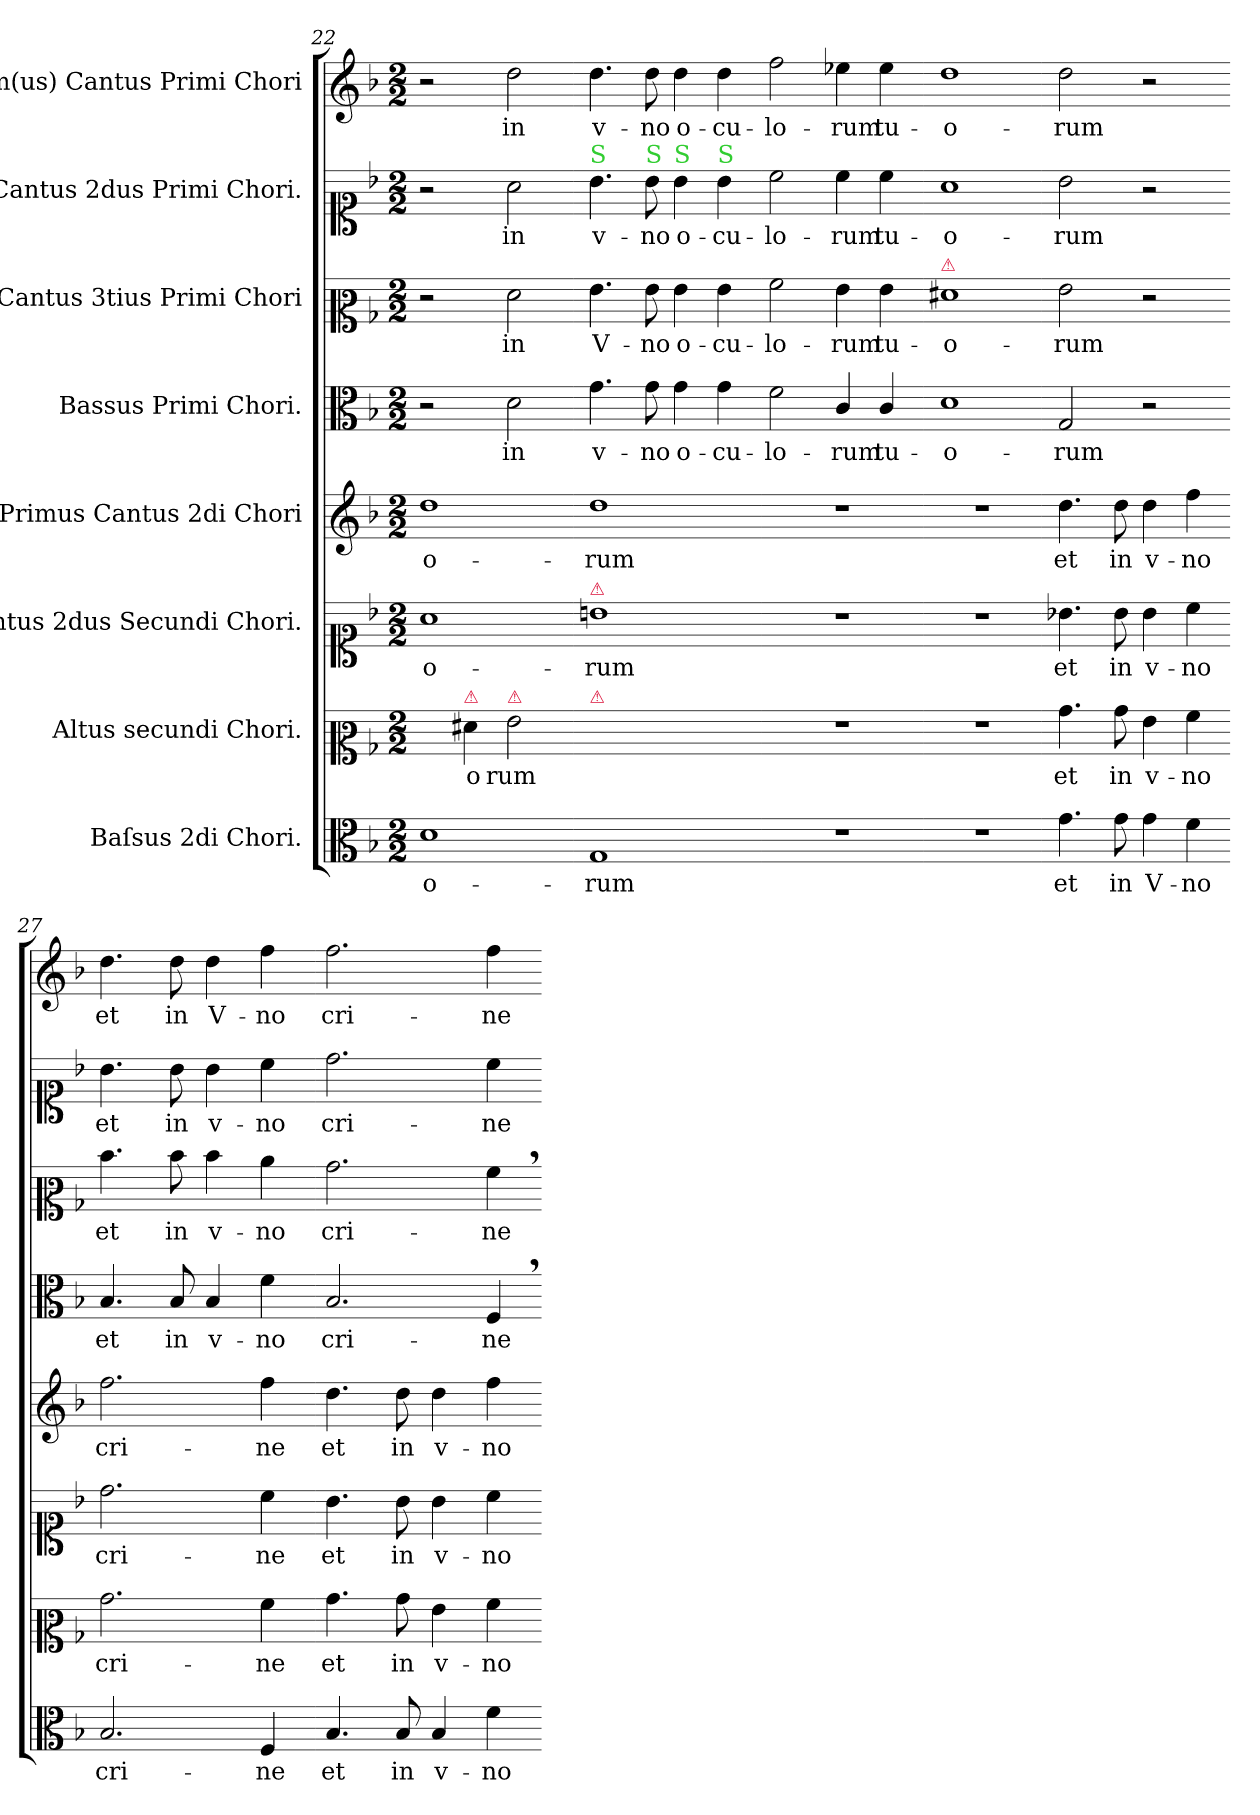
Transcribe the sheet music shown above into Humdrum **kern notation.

**kern	**text	**kern	**text	**kern	**text	**kern	**text	**kern	**text	**kern	**text	**kern	**text	**kern	**text
*part8	*part8	*part7	*part7	*part6	*part6	*part5	*part5	*part4	*part4	*part3	*part3	*part2	*part2	*part1	*part1
*staff8	*staff8	*staff7	*staff7	*staff6	*staff6	*staff5	*staff5	*staff4	*staff4	*staff3	*staff3	*staff2	*staff2	*staff1	*staff1
*I"Baſsus 2di Chori.	*	*I"Altus secundi Chori.	*	*I"Cantus 2dus Secundi Chori.	*	*I"Primus Cantus 2di Chori	*	*I"Bassus Primi Chori.	*	*I"Cantus 3tius Primi Chori	*	*I"Cantus 2dus Primi Chori.	*	*I"Im(us) Cantus Primi Chori	*
*clefC3	*	*clefC2	*	*clefC1	*	*clefG2	*	*clefC3	*	*clefC2	*	*clefC1	*	*clefG2	*
*k[b-]	*	*k[b-]	*	*k[b-]	*	*k[b-]	*	*k[b-]	*	*k[b-]	*	*k[b-]	*	*k[b-]	*
*M2/2	*	*M2/2	*	*M2/2	*	*M2/2	*	*M2/2	*	*M2/2	*	*M2/2	*	*M2/2	*
=22	=22	=22	=22	=22	=22	=22	=22	=22	=22	=22	=22	=22	=22	=22	=22
1d	-o-	4ryy	.	1a	-o-	1dd	-o-	2r	.	2r	.	2r	.	2r	.
!	!	!LO:TX:a:color=crimson:t=⚠	!	!	!	!	!	!	!	!	!	!	!	!	!
.	.	4f#X\	-o-	.	.	.	.	.	.	.	.	.	.	.	.
!	!	!LO:TX:a:color=crimson:t=⚠	!	!	!	!	!	!	!	!	!	!	!	!	!
.	.	2g\	-rum	.	.	.	.	2d\	in	2f\	in	2a\	in	2dd\	in
=23-	=23-	=23-	=23-	=23-	=23-	=23-	=23-	=23-	=23-	=23-	=23-	=23-	=23-	=23-	=23-
!	!	!	!	!	!	!	!	!	!	!	!	!LO:TX:a:color=limegreen:t=S	!	!	!
!	!	!	!	!LO:TX:a:color=crimson:t=⚠	!	!	!	!	!	!	!	!	!	!	!
!	!	!LO:TX:a:color=crimson:t=⚠	!	!	!	!	!	!	!	!	!	!	!	!	!
1G	-rum	1ryy	.	1bn	-rum	1dd	-rum	4.g\	v-	4.g\	V-	4.b-\	v-	4.dd\	v-
!	!	!	!	!	!	!	!	!	!	!	!	!LO:TX:a:color=limegreen:t=S	!	!	!
.	.	.	.	.	.	.	.	8g\	-no	8g\	-no	8b-\	-no	8dd\	-no
!	!	!	!	!	!	!	!	!	!	!	!	!LO:TX:a:color=limegreen:t=S	!	!	!
.	.	.	.	.	.	.	.	4g\	o-	4g\	o-	4b-\	o-	4dd\	o-
!	!	!	!	!	!	!	!	!	!	!	!	!LO:TX:a:color=limegreen:t=S	!	!	!
.	.	.	.	.	.	.	.	4g\	-cu-	4g\	-cu-	4b-\	-cu-	4dd\	-cu-
=24-	=24-	=24-	=24-	=24-	=24-	=24-	=24-	=24-	=24-	=24-	=24-	=24-	=24-	=24-	=24-
1r	.	1r	.	1r	.	1r	.	2f\	-lo-	2a\	-lo-	2cc\	-lo-	2ff\	-lo-
.	.	.	.	.	.	.	.	4c/	-rum	4g\	-rum	4cc\	-rum	4ee-X\	-rum
.	.	.	.	.	.	.	.	4c/	tu-	4g\	tu-	4cc\	tu-	4ee-\	tu-
=25-	=25-	=25-	=25-	=25-	=25-	=25-	=25-	=25-	=25-	=25-	=25-	=25-	=25-	=25-	=25-
!	!	!	!	!	!	!	!	!	!	!LO:TX:a:color=crimson:t=⚠	!	!	!	!	!
1r	.	1r	.	1r	.	1r	.	1d	-o-	1f#X	-o-	1a	-o-	1dd	-o-
=26-	=26-	=26-	=26-	=26-	=26-	=26-	=26-	=26-	=26-	=26-	=26-	=26-	=26-	=26-	=26-
4.g\	et	4.b-\	et	4.b-X\	et	4.dd\	et	2G/	-rum	2g\	-rum	2b-\	-rum	2dd\	-rum
8g\	in	8b-\	in	8b-\	in	8dd\	in	.	.	.	.	.	.	.	.
4g\	V-	4g\	v-	4b-\	v-	4dd\	v-	2r	.	2r	.	2r	.	2r	.
4f\	-no	4a\	-no	4cc\	-no	4ff\	-no	.	.	.	.	.	.	.	.
=27-	=27-	=27-	=27-	=27-	=27-	=27-	=27-	=27-	=27-	=27-	=27-	=27-	=27-	=27-	=27-
2.B-/	cri-	2.b-\	cri-	2.dd\	cri-	2.ff\	cri-	4.B-/	et	4.dd\	et	4.b-\	et	4.dd\	et
.	.	.	.	.	.	.	.	8B-/	in	8dd\	in	8b-\	in	8dd\	in
.	.	.	.	.	.	.	.	4B-/	v-	4dd\	v-	4b-\	v-	4dd\	V-
4F/	-ne	4a\	-ne	4cc\	-ne	4ff\	-ne	4f\	-no	4cc\	-no	4cc\	-no	4ff\	-no
=28-	=28-	=28-	=28-	=28-	=28-	=28-	=28-	=28-	=28-	=28-	=28-	=28-	=28-	=28-	=28-
4.B-/	et	4.b-\	et	4.b-\	et	4.dd\	et	2.B-/	cri-	2.b-\	cri-	2.dd\	cri-	2.ff\	cri-
8B-/	in	8b-\	in	8b-\	in	8dd\	in	.	.	.	.	.	.	.	.
4B-/	v-	4g\	v-	4b-\	v-	4dd\	v-	.	.	.	.	.	.	.	.
4f\	-no	4a\	-no	4cc\	-no	4ff\	-no	4F,>/	-ne	4a,>\	-ne	4cc\	-ne	4ff\	-ne
=-	=-	=-	=-	=-	=-	=-	=-	=-	=-	=-	=-	=-	=-	=-	=-
*-	*-	*-	*-	*-	*-	*-	*-	*-	*-	*-	*-	*-	*-	*-	*-
